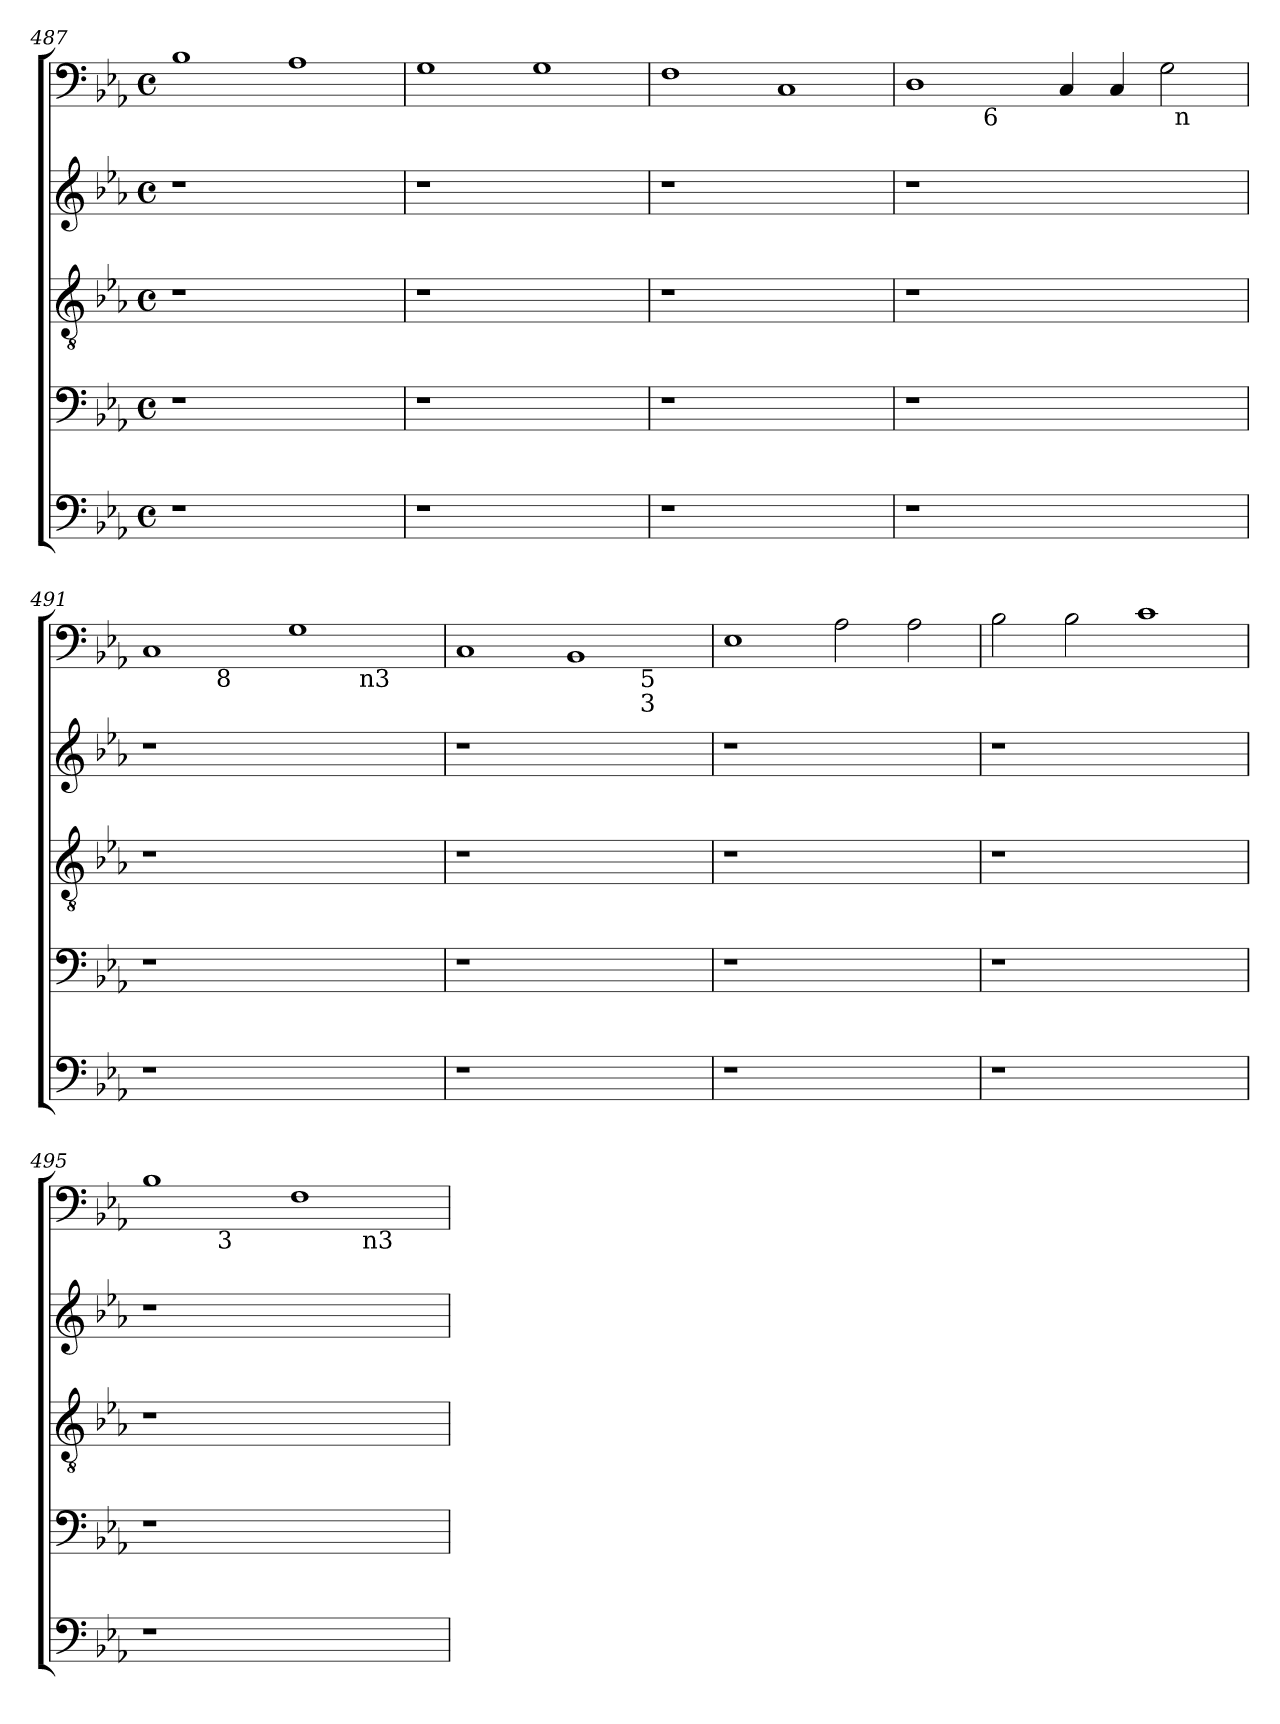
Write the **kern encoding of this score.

**kern	**kern	**kern	**kern	**kern
*part5	*part4	*part3	*part2	*part1
*staff5	*staff4	*staff3	*staff2	*staff1
*clefF4	*clefF4	*clefGv2	*clefG2	*clefF4
*	*ITrd-3c-5	*ITrd-3c-5	*ITrd-3c-5	*ITrd-3c-5
*k[b-e-a-]	*k[b-e-a-d-]	*k[b-e-a-d-]	*k[b-e-a-d-]	*k[b-e-a-d-]
*E-:	*A-:	*A-:	*A-:	*A-:
*M4/4	*M4/4	*M4/4	*M4/4	*M4/4
*met(c)	*met(c)	*met(c)	*met(c)	*met(c)
=487	=487	=487	=487	=487
1r	1r	1r	1r	1e-
1ryy	1ryy	1ryy	1ryy	1d-
=488	=488	=488	=488	=488
1r	1r	1r	1r	1c
1ryy	1ryy	1ryy	1ryy	1c
=489	=489	=489	=489	=489
1r	1r	1r	1r	1B-
1ryy	1ryy	1ryy	1ryy	1F
!!LO:LB:g=z
=490	=490	=490	=490	=490
*	*	*	*	*^
*	*	*	*	*	*^
1r	1r	1r	1r	1G	2ryy	1ryy
!	!	!	!	!	!LO:TX:b:t=6	!
.	.	.	.	.	1.ryy	.
1ryy	1ryy	1ryy	1ryy	4F</	.	2ryy
.	.	.	.	4F</	.	.
.	.	.	.	2c\	.	32ryy
!	!	!	!	!	!	!LO:TX:b:t=n
.	.	.	.	.	.	4...ryy
=491	=491	=491	=491	=491	=491	=491
1r	1r	1r	1r	1F	2ryy	1ryy
!	!	!	!	!	!LO:TX:b:t=8	!
.	.	.	.	.	1.ryy	.
1ryy	1ryy	1ryy	1ryy	1c>	.	4...ryy
!	!	!	!	!	!	!LO:TX:b:t=n3
.	.	.	.	.	.	2ryy
.	.	.	.	.	.	32ryy
*	*	*	*	*	*v	*v
=492	=492	=492	=492	=492	=492
1r	1r	1r	1r	1F	1.ryy
1ryy	1ryy	1ryy	1ryy	1E-<	.
!	!	!	!	!	!LO:TX:b:t=5
!	!	!	!	!	!LO:TX:b:t=3
.	.	.	.	.	2ryy
*	*	*	*	*v	*v
!!LO:LB:g=z
=493	=493	=493	=493	=493
1r	1r	1r	1r	1A-
1ryy	1ryy	1ryy	1ryy	2d-\
.	.	.	.	2d->\
=494	=494	=494	=494	=494
1r	1r	1r	1r	2e-\
.	.	.	.	2e->\
1ryy	1ryy	1ryy	1ryy	1f
=495	=495	=495	=495	=495
*	*	*	*	*^
*	*	*	*	*	*^
1r	1r	1r	1r	1e->	2ryy	1ryy
!	!	!	!	!	!LO:TX:b:t=3	!
.	.	.	.	.	1.ryy	.
1ryy	1ryy	1ryy	1ryy	1B->	.	4...ryy
!	!	!	!	!	!	!LO:TX:b:t=n3
.	.	.	.	.	.	2ryy
.	.	.	.	.	.	32ryy
*	*	*	*	*v	*v	*v
=	=	=	=	=
*-	*-	*-	*-	*-
